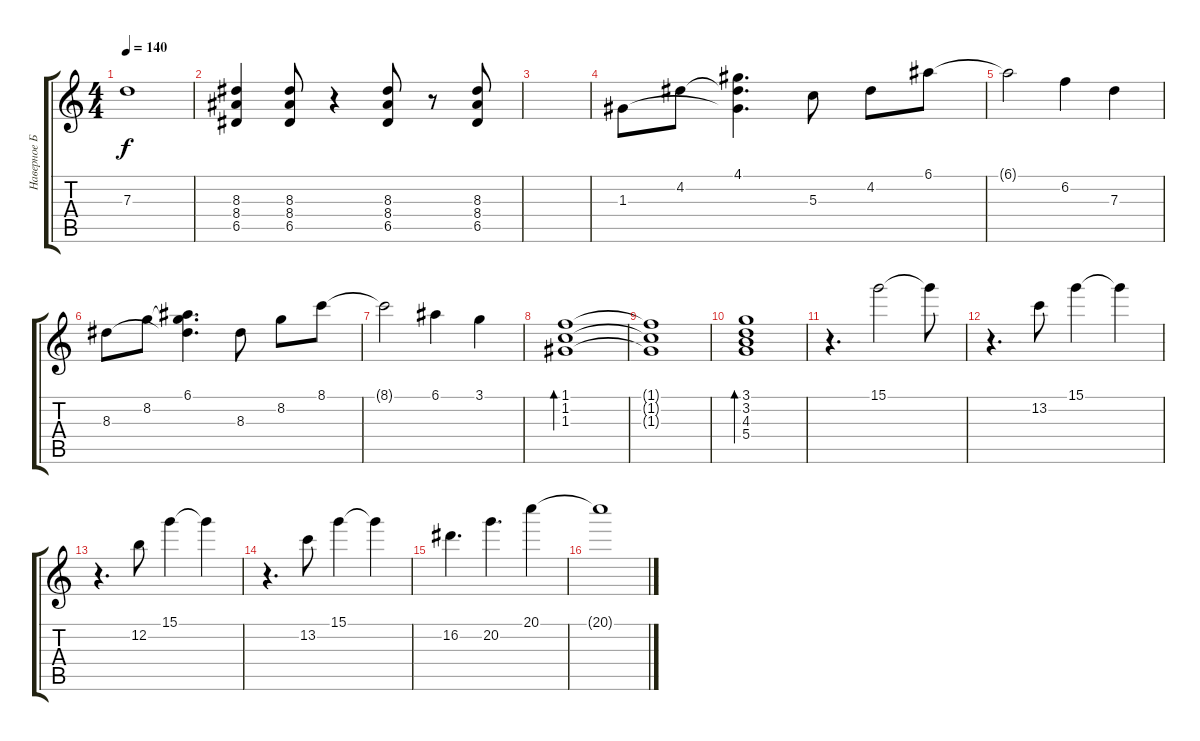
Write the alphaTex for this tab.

\track ("Наверное Бирюков" "Наверное Б") {instrument electricguitarjazz}
\staff {score tabs}
\tuning (E4 B3 G3 D3 A2 E2) {hide}
\ts (4 4)
\tempo 140
\clef g2
\ks c
7.3{t}.1{dy f} |
(8.3 8.4 6.5).4 (8.3 8.4 6.5).8 r.4 (8.3 8.4 6.5).8 r.8 (8.3 8.4 6.5).8 |
|
1.3.8 4.2.8 (4.1 4.2{t} 1.3{t}).4{d} 5.3.8 4.2.8 6.1.8 |
6.1{t}.2 6.2.4 7.3.4 |
8.3.8 8.2.8 (6.1 8.2{t} 8.3{t}).4{d} 8.3.8 8.2.8 8.1.8 |
8.1{t}.2 6.1.4 3.1.4 |
(1.1 1.2 1.3).1{bd 240} |
(1.1{t} 1.2{t} 1.3{t}).1 |
(3.1 3.2 4.3 5.4).1{bd 240} |
r.4{d} 15.1.2 15.1{t}.8 |
r.4{d} 13.2.8 15.1.4 15.1{t}.4 |
r.4{d} 12.2.8 15.1.4 15.1{t}.4 |
r.4{d} 13.2.8 15.1.4 15.1{t}.4 |
16.2.4{d} 20.2.4{d} 20.1.4 |
20.1{t}.1
